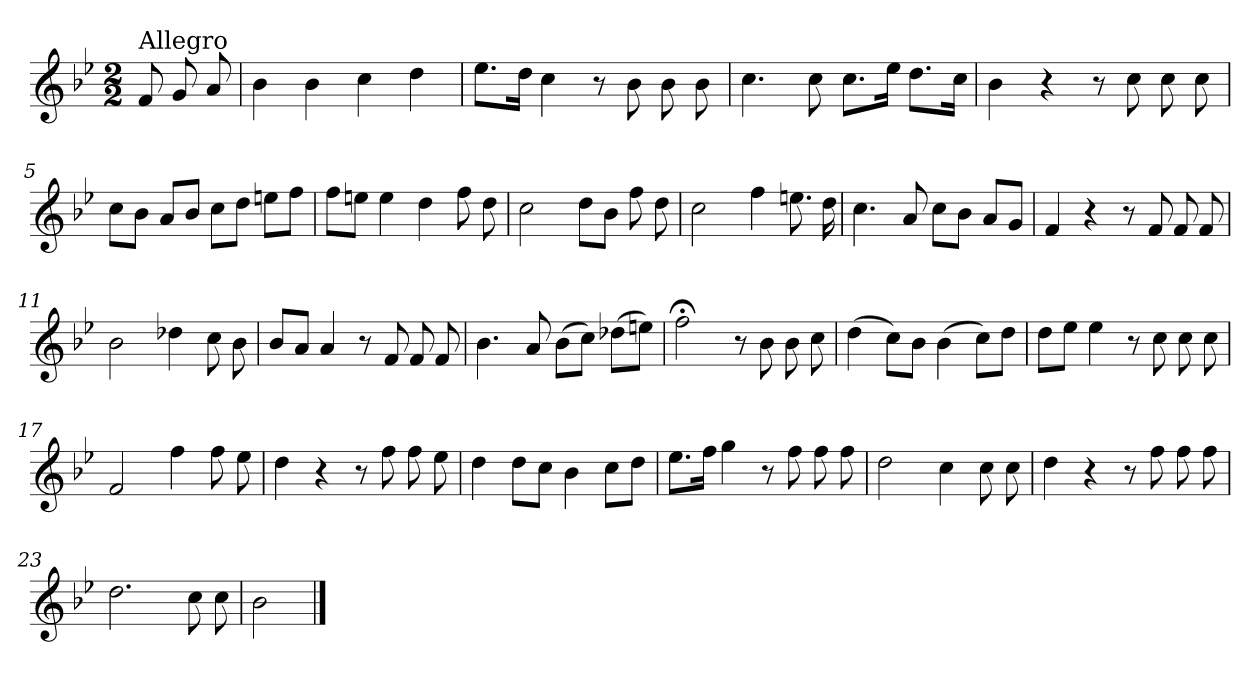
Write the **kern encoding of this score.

**kern
*part1
*staff1
*clefG2
*k[b-e-]
*g:
*M2/2
=
!LO:TX:a:t=Allegro
8f/
8g/
8a/
=1
4b-\
4b-\
4cc\
4dd\
=2
8.ee-\L
16dd\Jk
4cc\
8r
8b-\
8b-\
8b-\
=3
4.cc\
8cc\
8.cc\L
16ee-\Jk
8.dd\L
16cc\Jk
=4
4b-\
4r
8r
8cc\
8cc\
8cc\
!!LO:LB:g=z
=5
8cc\L
8b-\J
8a/L
8b-/J
8cc\L
8dd\J
8een\L
8ff\J
=6
8ff\L
8een\J
4ee\
4dd\
8ff\
8dd\
=7
2cc\
8dd\L
8b-\J
8ff\
8dd\
=8
2cc\
4ff\
8.een\
16dd\
=9
4.cc\
8a/
8cc\L
8b-\J
8a/L
8g/J
!!LO:LB:g=z
=10
4f/
4r
8r
8f/
8f/
8f/
=11
2b-\
4dd-X\
8cc\
8b-\
=12
8b-/L
8a/J
4a/
8r
8f/
8f/
8f/
=13
4.b-\
8a/
(>8b-\L
8cc\J)
(>8dd-X\L
8een\J)
=14
2ff;<\
8r
8b-\
8b-\
8cc\
!!LO:LB:g=z
=15
(>4dd\
8cc\L)
8b-\J
(>4b-\
8cc\L)
8dd\J
=16
8dd\L
8ee-\J
4ee-\
8r
8cc\
8cc\
8cc\
=17
2f/
4ff\
8ff\
8ee-\
=18
4dd\
4r
8r
8ff\
8ff\
8ee-\
=19
4dd\
8dd\L
8cc\J
4b-\
8cc\L
8dd\J
!!LO:LB:g=z
=20
8.ee-\L
16ff\Jk
4gg\
8r
8ff\
8ff\
8ff\
=21
2dd\
4cc\
8cc\
8cc\
=22
4dd\
4r
8r
8ff\
8ff\
8ff\
=23
2.dd\
8cc\
8cc\
=24
2b-\
==
*-
